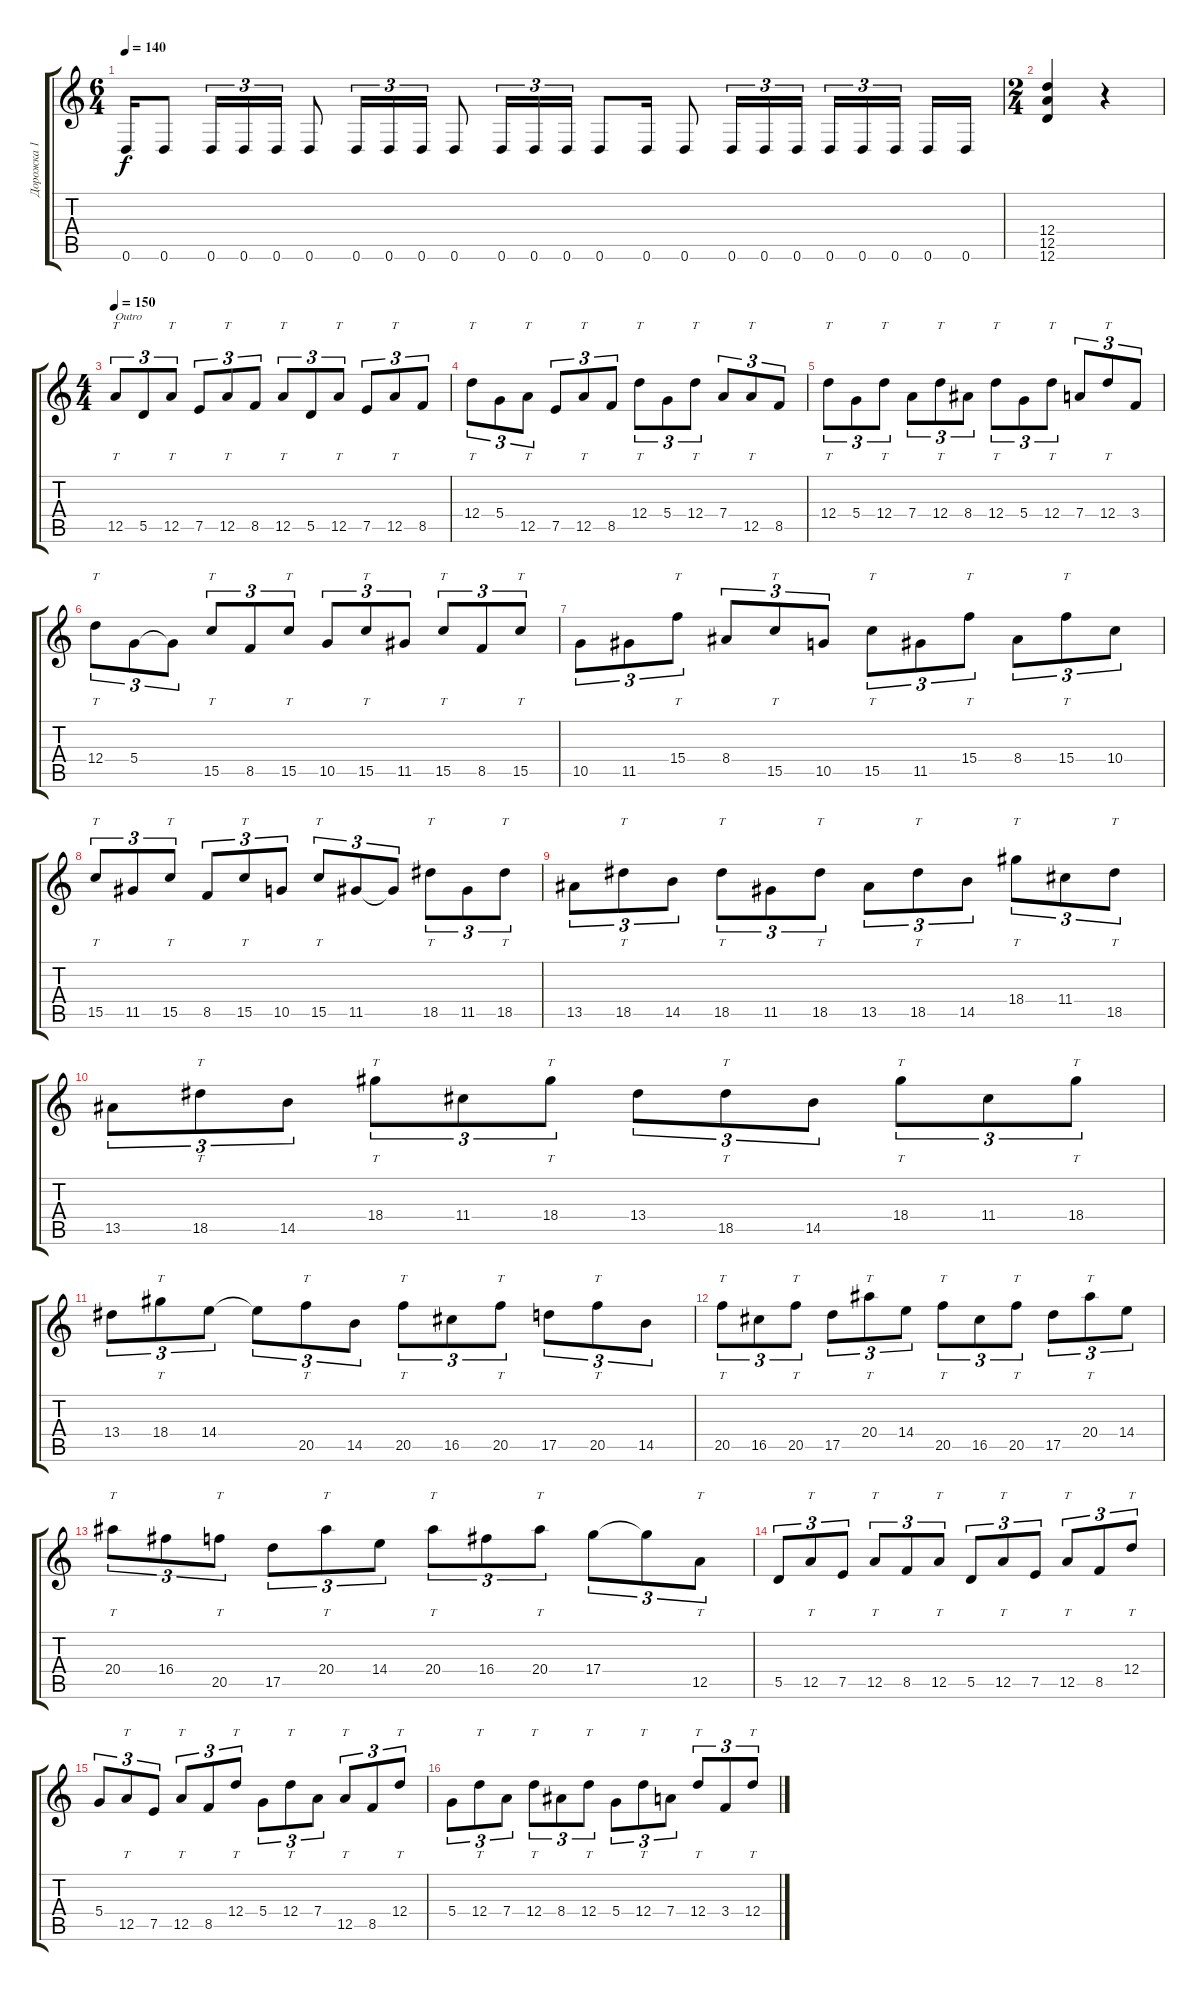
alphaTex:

\track ("Дорожка 1" "Дорожка 1") {instrument distortionguitar}
\staff {score tabs}
\tuning (E4 B3 G3 D3 A2 D2) {hide}
\ts (6 4)
\tempo 140
\clef g2
\ks c
0.6.16{dy f} 0.6.8 0.6.16{tu (3 2)} 0.6.16{tu (3 2)} 0.6.16{tu (3 2)} 0.6.8 0.6.16{tu (3 2)} 0.6.16{tu (3 2)} 0.6.16{tu (3 2)} 0.6.8 0.6.16{tu (3 2)} 0.6.16{tu (3 2)} 0.6.16{tu (3 2)} 0.6.8 0.6.16 0.6.8 0.6.16{tu (3 2)} 0.6.16{tu (3 2)} 0.6.16{tu (3 2) beam splitsecondary} 0.6.16{tu (3 2)} 0.6.16{tu (3 2)} 0.6.16{tu (3 2) beam splitsecondary} 0.6.16 0.6.16 |
\ts (2 4)
(12.4 12.5 12.6).4 r.4 |
\ts (4 4)
\tempo 150
12.5.8{tt tu (3 2) txt "Outro"} 5.5.8{tu (3 2)} 12.5.8{tt tu (3 2)} 7.5.8{tu (3 2)} 12.5.8{tt tu (3 2)} 8.5.8{tu (3 2)} 12.5.8{tt tu (3 2)} 5.5.8{tu (3 2)} 12.5.8{tt tu (3 2)} 7.5.8{tu (3 2)} 12.5.8{tt tu (3 2)} 8.5.8{tu (3 2)} |
12.4.8{tt tu (3 2)} 5.4.8{tu (3 2)} 12.5.8{tt tu (3 2)} 7.5.8{tu (3 2)} 12.5.8{tt tu (3 2)} 8.5.8{tu (3 2)} 12.4.8{tt tu (3 2)} 5.4.8{tu (3 2)} 12.4.8{tt tu (3 2)} 7.4.8{tu (3 2)} 12.5.8{tt tu (3 2)} 8.5.8{tu (3 2)} |
12.4.8{tt tu (3 2)} 5.4.8{tu (3 2)} 12.4.8{tt tu (3 2)} 7.4.8{tu (3 2)} 12.4.8{tt tu (3 2)} 8.4.8{tu (3 2)} 12.4.8{tt tu (3 2)} 5.4.8{tu (3 2)} 12.4.8{tt tu (3 2)} 7.4.8{tu (3 2)} 12.4.8{tt tu (3 2)} 3.4.8{tu (3 2)} |
12.4.8{tt tu (3 2)} 5.4.8{tu (3 2)} 5.4{t}.8{tu (3 2)} 15.5.8{tt tu (3 2)} 8.5.8{tu (3 2)} 15.5.8{tt tu (3 2)} 10.5.8{tu (3 2)} 15.5.8{tt tu (3 2)} 11.5.8{tu (3 2)} 15.5.8{tt tu (3 2)} 8.5.8{tu (3 2)} 15.5.8{tt tu (3 2)} |
10.5.8{tu (3 2)} 11.5.8{tu (3 2)} 15.4.8{tt tu (3 2)} 8.4.8{tu (3 2)} 15.5.8{tt tu (3 2)} 10.5.8{tu (3 2)} 15.5.8{tt tu (3 2)} 11.5.8{tu (3 2)} 15.4.8{tt tu (3 2)} 8.4.8{tu (3 2)} 15.4.8{tt tu (3 2)} 10.4.8{tu (3 2)} |
15.5.8{tt tu (3 2)} 11.5.8{tu (3 2)} 15.5.8{tt tu (3 2)} 8.5.8{tu (3 2)} 15.5.8{tt tu (3 2)} 10.5.8{tu (3 2)} 15.5.8{tt tu (3 2)} 11.5.8{tu (3 2)} 11.5{t}.8{tu (3 2)} 18.5.8{tt tu (3 2)} 11.5.8{tu (3 2)} 18.5.8{tt tu (3 2)} |
13.5.8{tu (3 2)} 18.5.8{tt tu (3 2)} 14.5.8{tu (3 2)} 18.5.8{tt tu (3 2)} 11.5.8{tu (3 2)} 18.5.8{tt tu (3 2)} 13.5.8{tu (3 2)} 18.5.8{tt tu (3 2)} 14.5.8{tu (3 2)} 18.4.8{tt tu (3 2)} 11.4.8{tu (3 2)} 18.5.8{tt tu (3 2)} |
13.5.8{tu (3 2)} 18.5.8{tt tu (3 2)} 14.5.8{tu (3 2)} 18.4.8{tt tu (3 2)} 11.4.8{tu (3 2)} 18.4.8{tt tu (3 2)} 13.4.8{tu (3 2)} 18.5.8{tt tu (3 2)} 14.5.8{tu (3 2)} 18.4.8{tt tu (3 2)} 11.4.8{tu (3 2)} 18.4.8{tt tu (3 2)} |
13.4.8{tu (3 2)} 18.4.8{tt tu (3 2)} 14.4.8{tu (3 2)} 14.4{t}.8{tu (3 2)} 20.5.8{tt tu (3 2)} 14.5.8{tu (3 2)} 20.5.8{tt tu (3 2)} 16.5.8{tu (3 2)} 20.5.8{tt tu (3 2)} 17.5.8{tu (3 2)} 20.5.8{tt tu (3 2)} 14.5.8{tu (3 2)} |
20.5.8{tt tu (3 2)} 16.5.8{tu (3 2)} 20.5.8{tt tu (3 2)} 17.5.8{tu (3 2)} 20.4.8{tt tu (3 2)} 14.4.8{tu (3 2)} 20.5.8{tt tu (3 2)} 16.5.8{tu (3 2)} 20.5.8{tt tu (3 2)} 17.5.8{tu (3 2)} 20.4.8{tt tu (3 2)} 14.4.8{tu (3 2)} |
20.4.8{tt tu (3 2)} 16.4.8{tu (3 2)} 20.5.8{tt tu (3 2)} 17.5.8{tu (3 2)} 20.4.8{tt tu (3 2)} 14.4.8{tu (3 2)} 20.4.8{tt tu (3 2)} 16.4.8{tu (3 2)} 20.4.8{tt tu (3 2)} 17.4.8{tu (3 2)} 17.4{t}.8{tu (3 2)} 12.5.8{tt tu (3 2)} |
5.5.8{tu (3 2)} 12.5.8{tt tu (3 2)} 7.5.8{tu (3 2)} 12.5.8{tt tu (3 2)} 8.5.8{tu (3 2)} 12.5.8{tt tu (3 2)} 5.5.8{tu (3 2)} 12.5.8{tt tu (3 2)} 7.5.8{tu (3 2)} 12.5.8{tt tu (3 2)} 8.5.8{tu (3 2)} 12.4.8{tt tu (3 2)} |
5.4.8{tu (3 2)} 12.5.8{tt tu (3 2)} 7.5.8{tu (3 2)} 12.5.8{tt tu (3 2)} 8.5.8{tu (3 2)} 12.4.8{tt tu (3 2)} 5.4.8{tu (3 2)} 12.4.8{tt tu (3 2)} 7.4.8{tu (3 2)} 12.5.8{tt tu (3 2)} 8.5.8{tu (3 2)} 12.4.8{tt tu (3 2)} |
5.4.8{tu (3 2)} 12.4.8{tt tu (3 2)} 7.4.8{tu (3 2)} 12.4.8{tt tu (3 2)} 8.4.8{tu (3 2)} 12.4.8{tt tu (3 2)} 5.4.8{tu (3 2)} 12.4.8{tt tu (3 2)} 7.4.8{tu (3 2)} 12.4.8{tt tu (3 2)} 3.4.8{tu (3 2)} 12.4.8{tt tu (3 2)}
